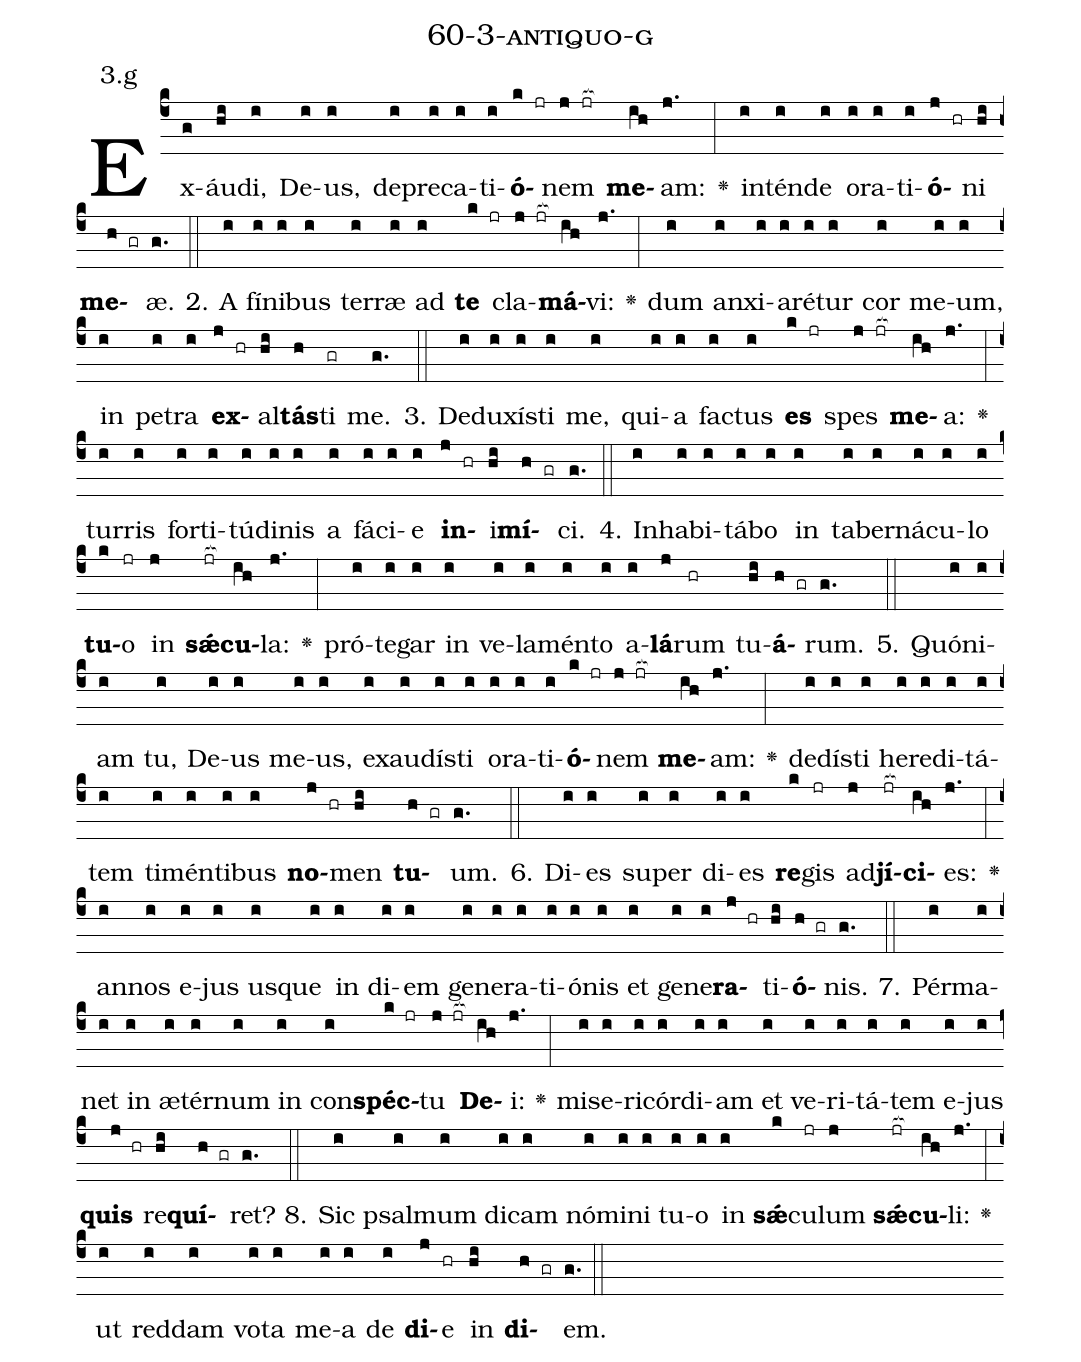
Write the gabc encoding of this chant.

name: 60-3-antiquo-g;
annotation: 3.g;
%%
(c4)Ex(g)áu(hi)di,(i) De(i)us,(i) de(i)pre(i)ca(i)ti(i)<b>ó</b>(k jr)nem(j jr[ocb:1{]) <b>me</b>(ih[ocb:0}])am:(j.) <v>\greheightstar</v>(:) in(i)tén(i)de(i) o(i)ra(i)ti(i)<b>ó</b>(j hr)ni(hi) <b>me</b>(h gr)æ.(g.) (::)
2. A(i) fí(i)ni(i)bus(i) ter(i)ræ(i) ad(i) <b>te</b>(k jr) cla(j jr[ocb:1{])<b>má</b>(ih[ocb:0}])vi:(j.) <v>\greheightstar</v>(:) dum(i) an(i)xi(i)a(i)ré(i)tur(i) cor(i) me(i)um,(i) in(i) pe(i)tra(i) <b>ex</b>(j hr)al(hi)<b>tás</b>(h)ti(gr) me.(g.) (::)
3. De(i)du(i)xís(i)ti(i) me,(i) qui(i)a(i) fac(i)tus(i) <b>es</b>(k jr) spes(j jr[ocb:1{]) <b>me</b>(ih[ocb:0}])a:(j.) <v>\greheightstar</v>(:) tur(i)ris(i) for(i)ti(i)tú(i)di(i)nis(i) a(i) fá(i)ci(i)e(i) <b>in</b>(j hr)i(hi)<b>mí</b>(h gr)ci.(g.) (::)
4. In(i)ha(i)bi(i)tá(i)bo(i) in(i) ta(i)ber(i)ná(i)cu(i)lo(i) <b>tu</b>(k)o(jr) in(j) <b>sǽ</b>(jr[ocb:1{])<b>cu</b>(ih[ocb:0}])la:(j.) <v>\greheightstar</v>(:) pró(i)te(i)gar(i) in(i) ve(i)la(i)mén(i)to(i) a(i)<b>lá</b>(j)rum(hr) tu(hi)<b>á</b>(h gr)rum.(g.) (::)
5. Quón(i)i(i)am(i) tu,(i) De(i)us(i) me(i)us,(i) ex(i)au(i)dís(i)ti(i) o(i)ra(i)ti(i)<b>ó</b>(k jr)nem(j jr[ocb:1{]) <b>me</b>(ih[ocb:0}])am:(j.) <v>\greheightstar</v>(:) de(i)dís(i)ti(i) he(i)re(i)di(i)tá(i)tem(i) ti(i)mén(i)ti(i)bus(i) <b>no</b>(j hr)men(hi) <b>tu</b>(h gr)um.(g.) (::)
6. Di(i)es(i) su(i)per(i) di(i)es(i) <b>re</b>(k)gis(jr) ad(j)<b>jí</b>(jr[ocb:1{])<b>ci</b>(ih[ocb:0}])es:(j.) <v>\greheightstar</v>(:) an(i)nos(i) e(i)jus(i) us(i)que(i) in(i) di(i)em(i) ge(i)ne(i)ra(i)ti(i)ó(i)nis(i) et(i) ge(i)ne(i)<b>ra</b>(j hr)ti(hi)<b>ó</b>(h gr)nis.(g.) (::)
7. Pér(i)ma(i)net(i) in(i) æ(i)tér(i)num(i) in(i) con(i)<b>spéc</b>(k jr)tu(j jr[ocb:1{]) <b>De</b>(ih[ocb:0}])i:(j.) <v>\greheightstar</v>(:) mi(i)se(i)ri(i)cór(i)di(i)am(i) et(i) ve(i)ri(i)tá(i)tem(i) e(i)jus(i) <b>quis</b>(j hr) re(hi)<b>quí</b>(h gr)ret?(g.) (::)
8. Sic(i) psal(i)mum(i) di(i)cam(i) nó(i)mi(i)ni(i) tu(i)o(i) in(i) <b>sǽ</b>(k)cu(jr)lum(j) <b>sǽ</b>(jr[ocb:1{])<b>cu</b>(ih[ocb:0}])li:(j.) <v>\greheightstar</v>(:) ut(i) red(i)dam(i) vo(i)ta(i) me(i)a(i) de(i) <b>di</b>(j)e(hr) in(hi) <b>di</b>(h gr)em.(g.) (::)
